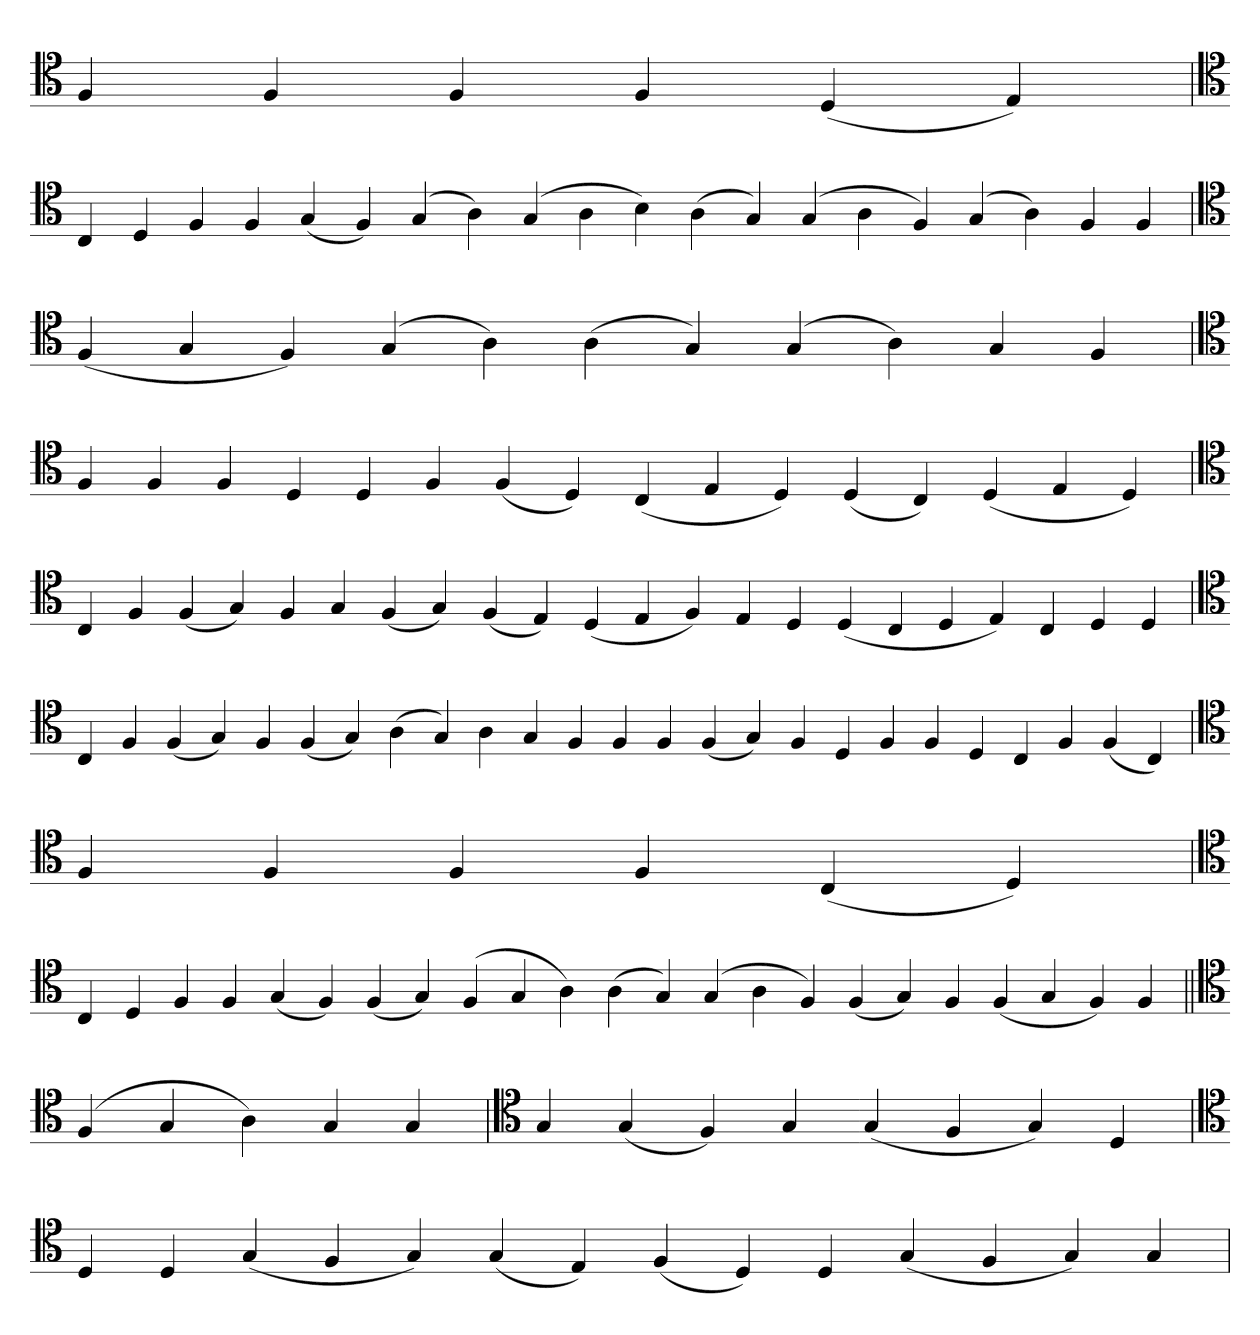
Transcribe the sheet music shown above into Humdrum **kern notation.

**kern
*part1
*staff1
*clefC4
=
4F
4F
4F
4F
(4D
4E)
=`
*clefC4
4C
4D
4F
4F
(4G
4F)
(4G
4A)
(4G
4A
4B)
(4A
4G)
(4G
4A
4F)
(4G
4A)
4F
4F
=
*clefC4
(4F
4G
4F)
(4G
4A)
(4A
4G)
(4G
4A)
4G
4F
=`
*clefC4
4F
4F
4F
4D
4D
4F
(4F
4D)
(4C
4E
4D)
(4D
4C)
(4D
4E
4D)
='
*clefC4
4C
4F
(4F
4G)
4F
4G
(4F
4G)
(4F
4E)
(4D
4E
4F)
4E
4D
(4D
4C
4D
4E)
4C
4D
4D
='
*clefC4
4C
4F
(4F
4G)
4F
(4F
4G)
(4A
4G)
4A
4G
4F
4F
4F
(4F
4G)
4F
4D
4F
4F
4D
4C
4F
(4F
4C)
=
*clefC4
4F
4F
4F
4F
(4C
4D)
=`
*clefC4
4C
4D
4F
4F
(4G
4F)
(4F
4G)
(4F
4G
4A)
(4A
4G)
(4G
4A
4F)
(4F
4G)
4F
(4F
4G
4F)
4F
=||
*clefC4
(4F
4G
4A)
4G
4G
=`
*clefC4
4G
(4G
4F)
4G
(4G
4F
4G)
4D
=`
*clefC4
4D
4D
(4G
4F
4G)
(4G
4E)
(4F
4D)
4D
(4G
4F
4G)
4G
=`
*-
